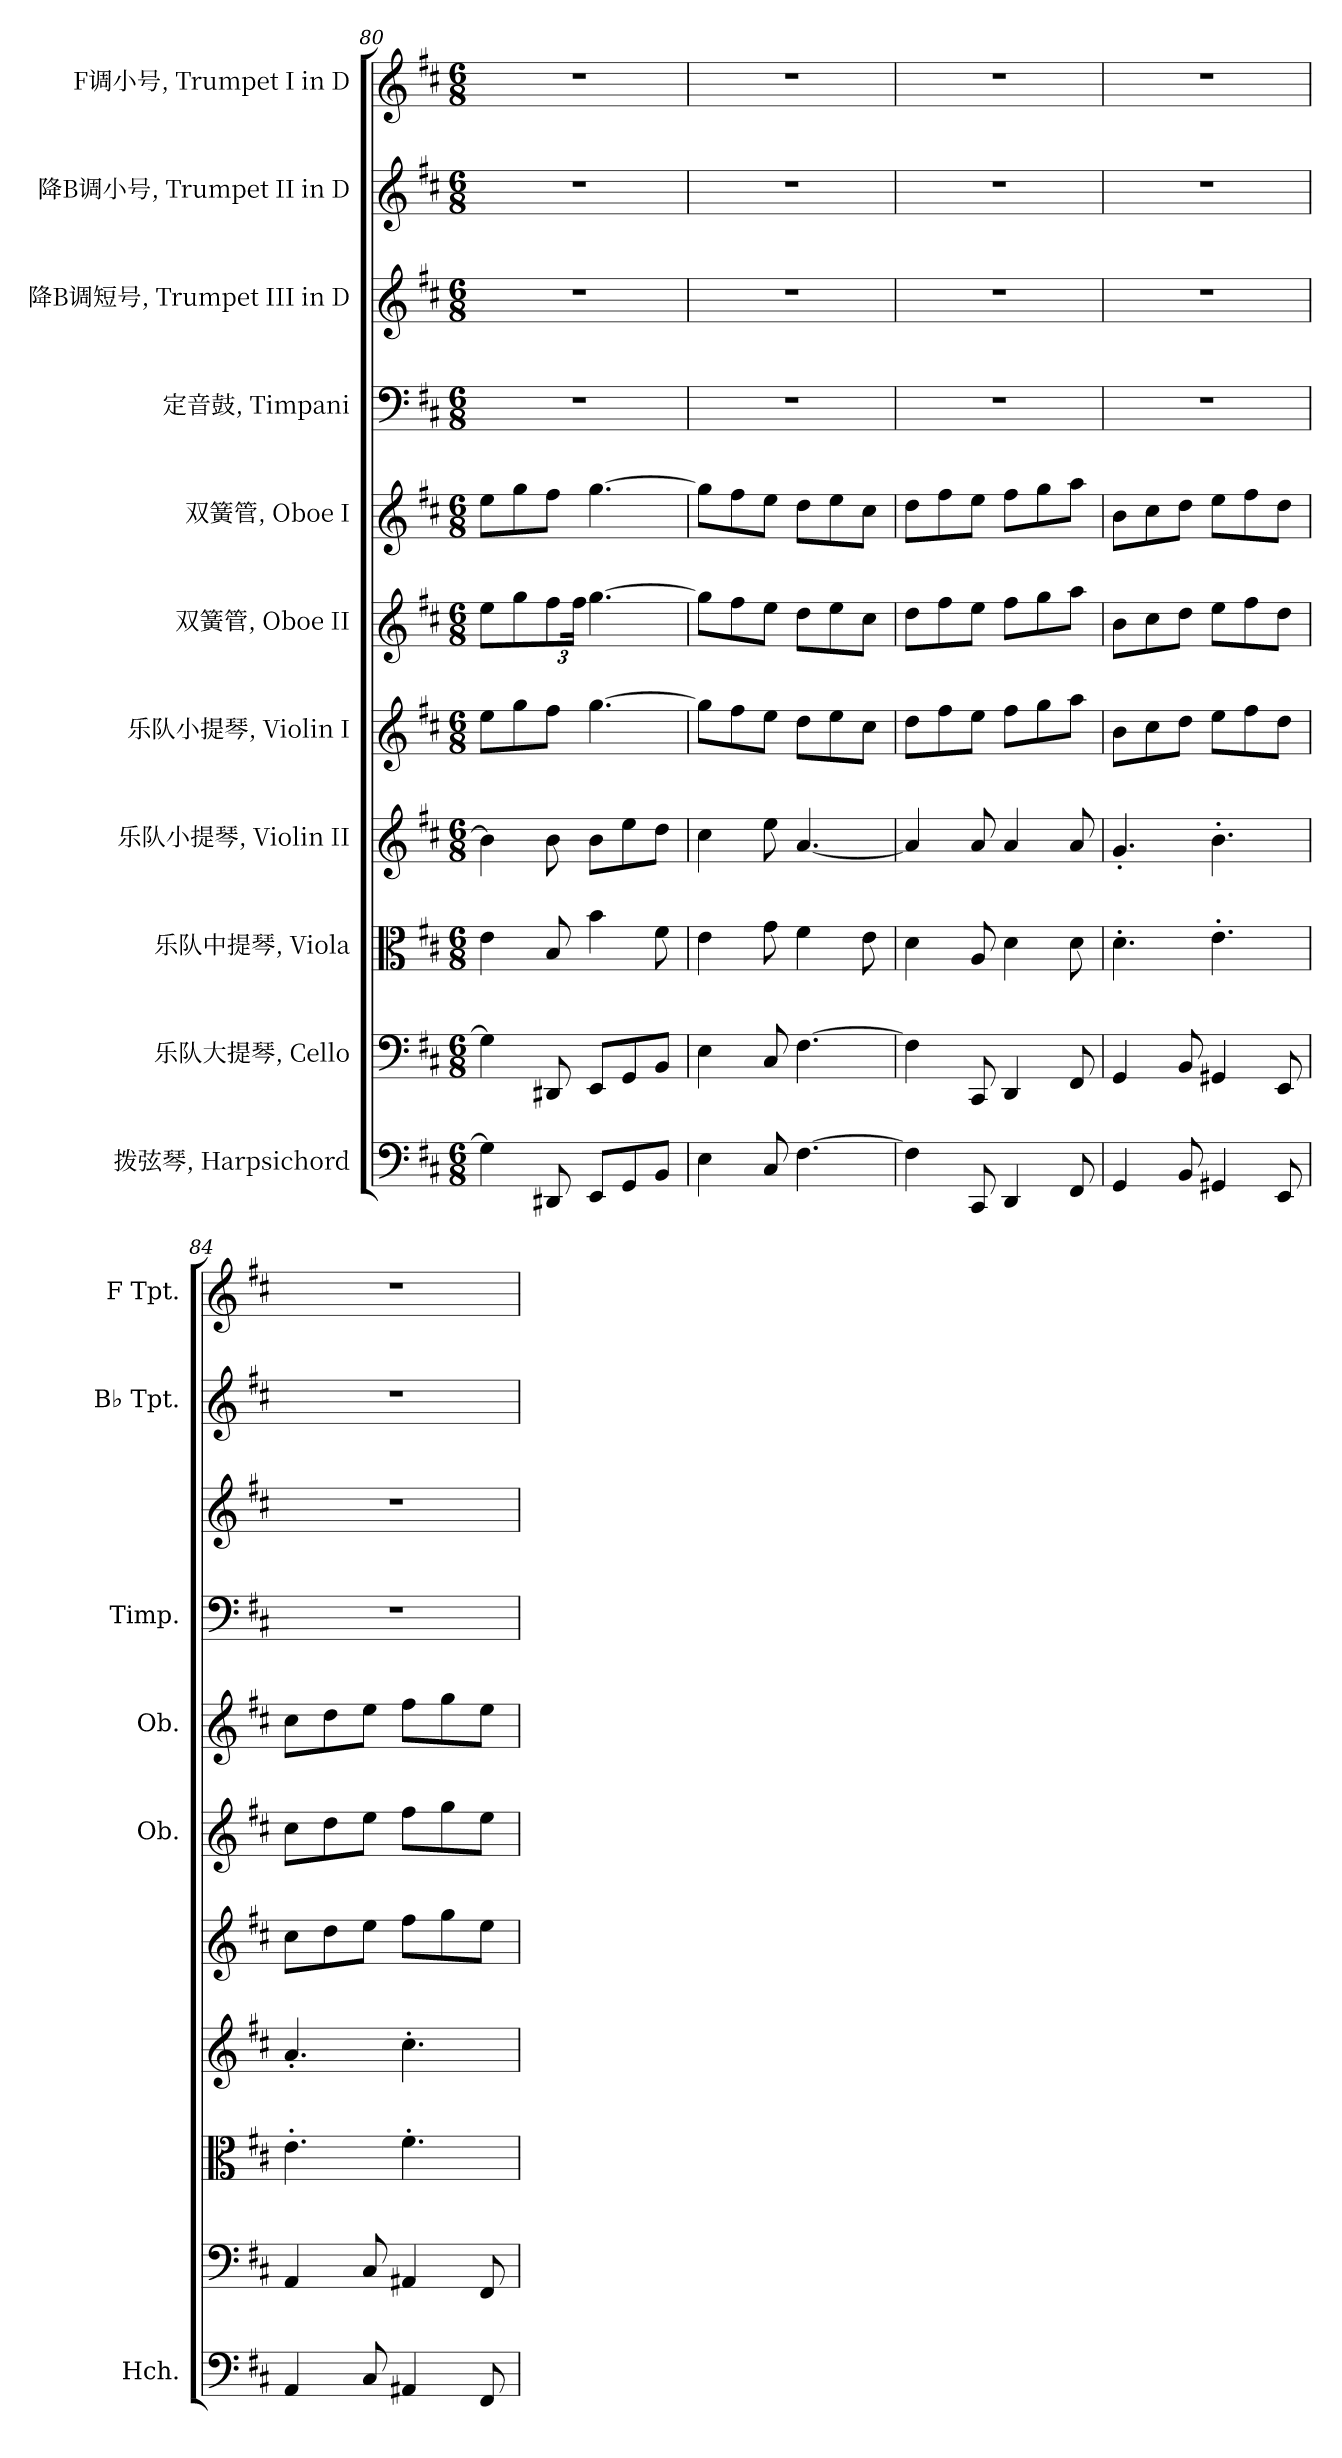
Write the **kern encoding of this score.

**kern	**kern	**kern	**kern	**kern	**kern	**kern	**kern	**kern	**kern	**kern
*part11	*part10	*part9	*part8	*part7	*part6	*part5	*part4	*part3	*part2	*part1
*staff11	*staff10	*staff9	*staff8	*staff7	*staff6	*staff5	*staff4	*staff3	*staff2	*staff1
*I"拨弦琴, Harpsichord	*I"乐队大提琴, Cello	*I"乐队中提琴, Viola	*I"乐队小提琴, Violin II	*I"乐队小提琴, Violin I	*I"双簧管, Oboe II	*I"双簧管, Oboe I	*I"定音鼓, Timpani	*I"降B调短号, Trumpet III in D	*I"降B调小号, Trumpet II in D	*I"F调小号, Trumpet I in D
*I'Hch.	*	*	*	*	*I'Ob.	*I'Ob.	*I'Timp.	*	*I'B♭ Tpt.	*I'F Tpt.
*clefF4	*clefF4	*clefC3	*clefG2	*clefG2	*clefG2	*clefG2	*clefF4	*clefG2	*clefG2	*clefG2
*	*	*	*	*	*	*	*	*ITrd1c2	*ITrd1c2	*ITrd-3c-5
*k[f#c#]	*k[f#c#]	*k[f#c#]	*k[f#c#]	*k[f#c#]	*k[f#c#]	*k[f#c#]	*k[f#c#]	*k[]	*k[]	*k[f#]
*M6/8	*M6/8	*M6/8	*M6/8	*M6/8	*M6/8	*M6/8	*M6/8	*M6/8	*M6/8	*M6/8
=80	=80	=80	=80	=80	=80	=80	=80	=80	=80	=80
4G\]	4G\]	4e\	4b\]	8ee\L	8ee\L	8ee\L	2.r	2.r	2.r	2.r
.	.	.	.	8gg\	8gg\	8gg\	.	.	.	.
*	*	*	*	*	*Xbrackettup	*	*	*	*	*
8DD#X/	8DD#X/	8B/	8b\	8ff#\J	12ff#\	8ff#\J	.	.	.	.
.	.	.	.	.	24ff#\Jk	.	.	.	.	.
8EE/L	8EE/L	4b\	8b\L	[4.gg\	[4.gg\	[4.gg\	.	.	.	.
8GG/	8GG/	.	8ee\	.	.	.	.	.	.	.
8BB/J	8BB/J	8f#\	8dd\J	.	.	.	.	.	.	.
!!LO:PB:g=z
=81	=81	=81	=81	=81	=81	=81	=81	=81	=81	=81
4E\	4E\	4e\	4cc#\	8gg\L]	8gg\L]	8gg\L]	2.r	2.r	2.r	2.r
.	.	.	.	8ff#\	8ff#\	8ff#\	.	.	.	.
8C#/	8C#/	8g\	8ee\	8ee\J	8ee\J	8ee\J	.	.	.	.
[4.F#\	[4.F#\	4f#\	[4.a/	8dd\L	8dd\L	8dd\L	.	.	.	.
.	.	.	.	8ee\	8ee\	8ee\	.	.	.	.
.	.	8e\	.	8cc#\J	8cc#\J	8cc#\J	.	.	.	.
=82	=82	=82	=82	=82	=82	=82	=82	=82	=82	=82
4F#\]	4F#\]	4d\	4a/]	8dd\L	8dd\L	8dd\L	2.r	2.r	2.r	2.r
.	.	.	.	8ff#\	8ff#\	8ff#\	.	.	.	.
8CC#/	8CC#/	8A/	8a/	8ee\J	8ee\J	8ee\J	.	.	.	.
4DD/	4DD/	4d\	4a/	8ff#\L	8ff#\L	8ff#\L	.	.	.	.
.	.	.	.	8gg\	8gg\	8gg\	.	.	.	.
8FF#/	8FF#/	8d\	8a/	8aa\J	8aa\J	8aa\J	.	.	.	.
=83	=83	=83	=83	=83	=83	=83	=83	=83	=83	=83
4GG/	4GG/	4.d'\	4.g'/	8b\L	8b\L	8b\L	2.r	2.r	2.r	2.r
.	.	.	.	8cc#\	8cc#\	8cc#\	.	.	.	.
8BB/	8BB/	.	.	8dd\J	8dd\J	8dd\J	.	.	.	.
4GG#X/	4GG#X/	4.e'\	4.b'\	8ee\L	8ee\L	8ee\L	.	.	.	.
.	.	.	.	8ff#\	8ff#\	8ff#\	.	.	.	.
8EE/	8EE/	.	.	8dd\J	8dd\J	8dd\J	.	.	.	.
=84	=84	=84	=84	=84	=84	=84	=84	=84	=84	=84
4AA/	4AA/	4.e'\	4.a'/	8cc#\L	8cc#\L	8cc#\L	2.r	2.r	2.r	2.r
.	.	.	.	8dd\	8dd\	8dd\	.	.	.	.
8C#/	8C#/	.	.	8ee\J	8ee\J	8ee\J	.	.	.	.
4AA#X/	4AA#X/	4.f#'\	4.cc#'\	8ff#\L	8ff#\L	8ff#\L	.	.	.	.
.	.	.	.	8gg\	8gg\	8gg\	.	.	.	.
8FF#/	8FF#/	.	.	8ee\J	8ee\J	8ee\J	.	.	.	.
=	=	=	=	=	=	=	=	=	=	=
*-	*-	*-	*-	*-	*-	*-	*-	*-	*-	*-
